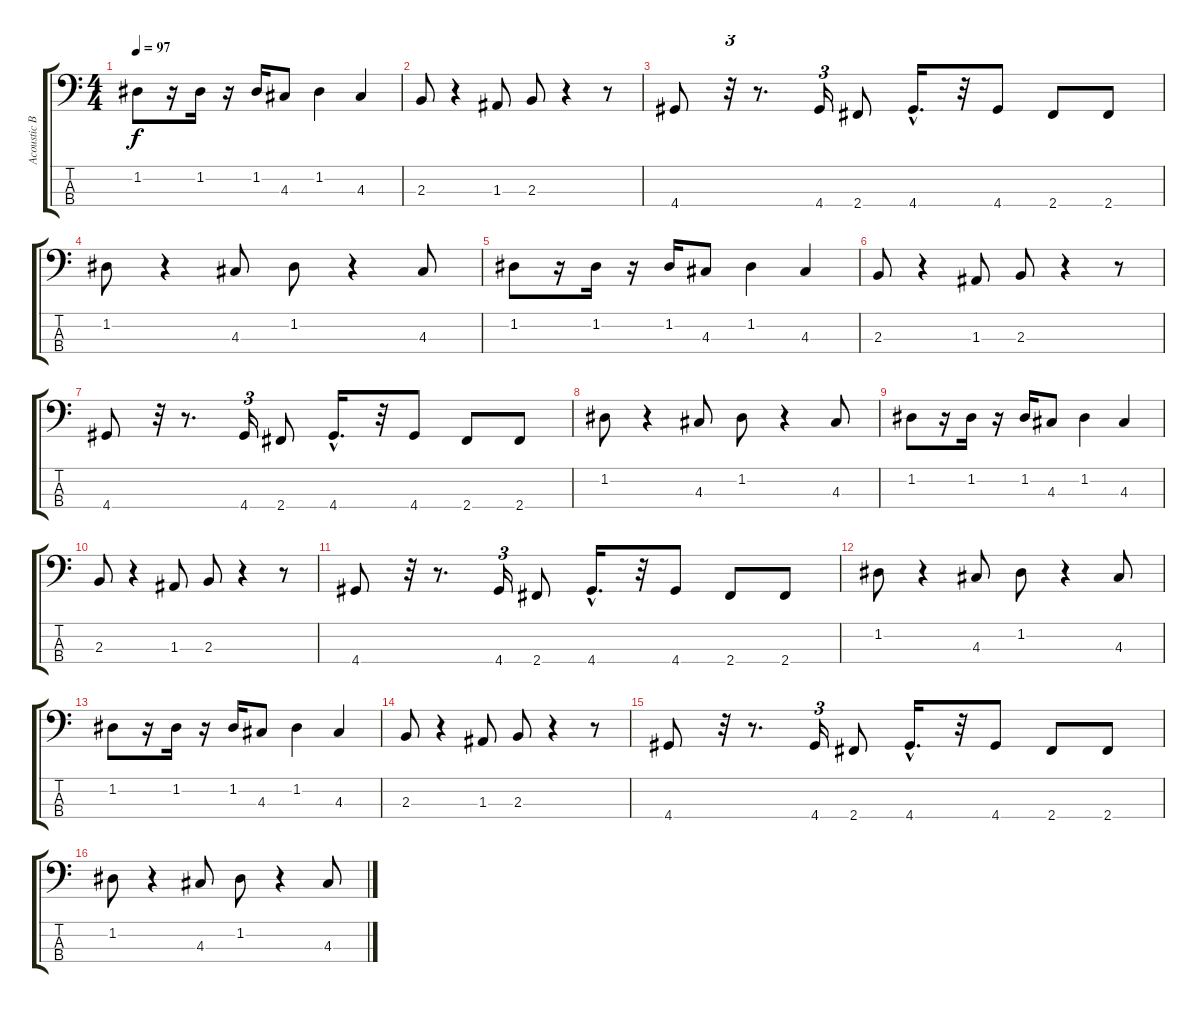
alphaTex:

\track ("Acoustic Bass" "Acoustic B") {instrument acousticbass}
\staff {score tabs}
\tuning (G2 D2 A1 E1) {hide}
\ts (4 4)
\tempo 97
\clef f4
\ks c
1.2.8{dy f} r.16 1.2.16 r.16 1.2.16 4.3.8 1.2.4 4.3.4 |
2.3.8 r.4 1.3.8 2.3.8 r.4 r.8 |
4.4.8 r.32{tu (3 2)} r.8{d} 4.4.16{tu (3 2)} 2.4.8 4.4{hac}.16{d} r.32 4.4.8 2.4.8 2.4.8 |
1.2.8 r.4 4.3.8 1.2.8 r.4 4.3.8 |
1.2.8 r.16 1.2.16 r.16 1.2.16 4.3.8 1.2.4 4.3.4 |
2.3.8 r.4 1.3.8 2.3.8 r.4 r.8 |
4.4.8 r.32{tu (3 2)} r.8{d} 4.4.16{tu (3 2)} 2.4.8 4.4{hac}.16{d} r.32 4.4.8 2.4.8 2.4.8 |
1.2.8 r.4 4.3.8 1.2.8 r.4 4.3.8 |
1.2.8 r.16 1.2.16 r.16 1.2.16 4.3.8 1.2.4 4.3.4 |
2.3.8 r.4 1.3.8 2.3.8 r.4 r.8 |
4.4.8 r.32{tu (3 2)} r.8{d} 4.4.16{tu (3 2)} 2.4.8 4.4{hac}.16{d} r.32 4.4.8 2.4.8 2.4.8 |
1.2.8 r.4 4.3.8 1.2.8 r.4 4.3.8 |
1.2.8 r.16 1.2.16 r.16 1.2.16 4.3.8 1.2.4 4.3.4 |
2.3.8 r.4 1.3.8 2.3.8 r.4 r.8 |
4.4.8 r.32{tu (3 2)} r.8{d} 4.4.16{tu (3 2)} 2.4.8 4.4{hac}.16{d} r.32 4.4.8 2.4.8 2.4.8 |
1.2.8 r.4 4.3.8 1.2.8 r.4 4.3.8
